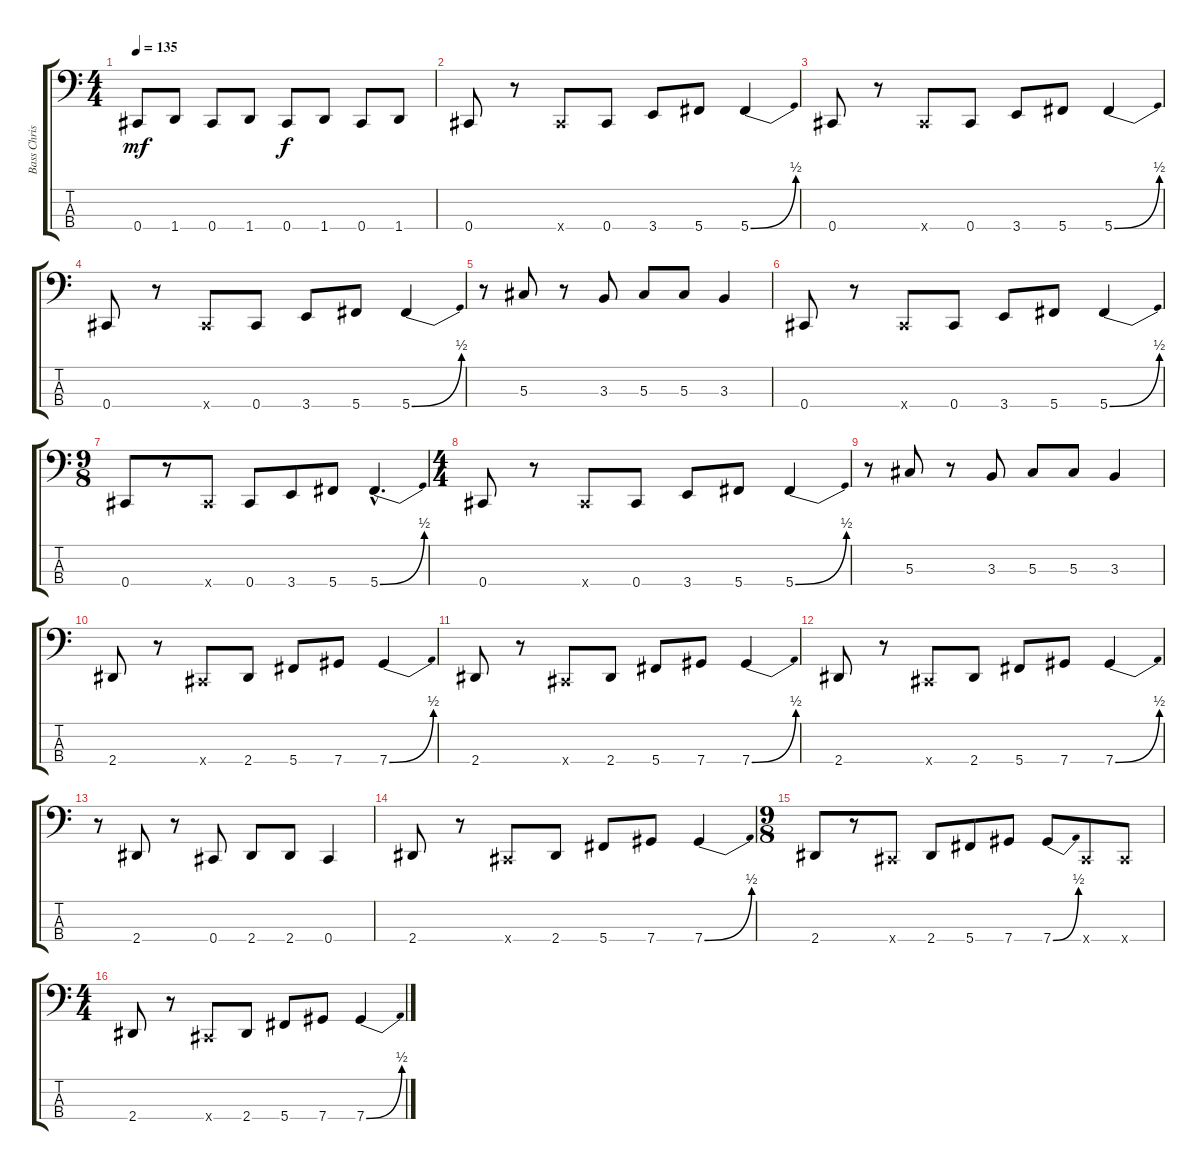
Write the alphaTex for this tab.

\track ("Bass Christer Örtefors" "Bass Chris") {instrument electricbasspick}
\staff {score tabs}
\tuning (Gb2 Db2 Ab1 Db1) {hide}
\ts (4 4)
\tempo 135
\clef f4
\ks c
0.4.8{dy mf} 1.4.8 0.4.8 1.4.8 0.4.8{dy f} 1.4.8 0.4.8 1.4.8 |
0.4.8 r.8 0.4{x}.8 0.4.8 3.4.8 5.4.8 5.4{be (bend 0 0 60 2)}.4 |
0.4.8 r.8 0.4{x}.8 0.4.8 3.4.8 5.4.8 5.4{be (bend 0 0 60 2)}.4 |
0.4.8 r.8 0.4{x}.8 0.4.8 3.4.8 5.4.8 5.4{be (bend 0 0 60 2)}.4 |
r.8 5.3.8 r.8 3.3.8 5.3.8 5.3.8 3.3.4 |
0.4.8 r.8 0.4{x}.8 0.4.8 3.4.8 5.4.8 5.4{be (bend 0 0 60 2)}.4 |
\ts (9 8)
0.4.8 r.8 0.4{x}.8 0.4.8 3.4.8 5.4.8 5.4{be (bend 0 0 60 2) hac}.4{d} |
\ts (4 4)
0.4.8 r.8 0.4{x}.8 0.4.8 3.4.8 5.4.8 5.4{be (bend 0 0 60 2)}.4 |
r.8 5.3.8 r.8 3.3.8 5.3.8 5.3.8 3.3.4 |
2.4.8 r.8 0.4{x}.8 2.4.8 5.4.8 7.4.8 7.4{be (bend 0 0 60 2)}.4 |
2.4.8 r.8 0.4{x}.8 2.4.8 5.4.8 7.4.8 7.4{be (bend 0 0 60 2)}.4 |
2.4.8 r.8 0.4{x}.8 2.4.8 5.4.8 7.4.8 7.4{be (bend 0 0 60 2)}.4 |
r.8 2.4.8 r.8 0.4.8 2.4.8 2.4.8 0.4.4 |
2.4.8 r.8 0.4{x}.8 2.4.8 5.4.8 7.4.8 7.4{be (bend 0 0 60 2)}.4 |
\ts (9 8)
2.4.8 r.8 0.4{x}.8 2.4.8 5.4.8 7.4.8 7.4{be (bend 0 0 60 2)}.8 0.4{x}.8 0.4{x}.8 |
\ts (4 4)
2.4.8 r.8 0.4{x}.8 2.4.8 5.4.8 7.4.8 7.4{be (bend 0 0 60 2)}.4
